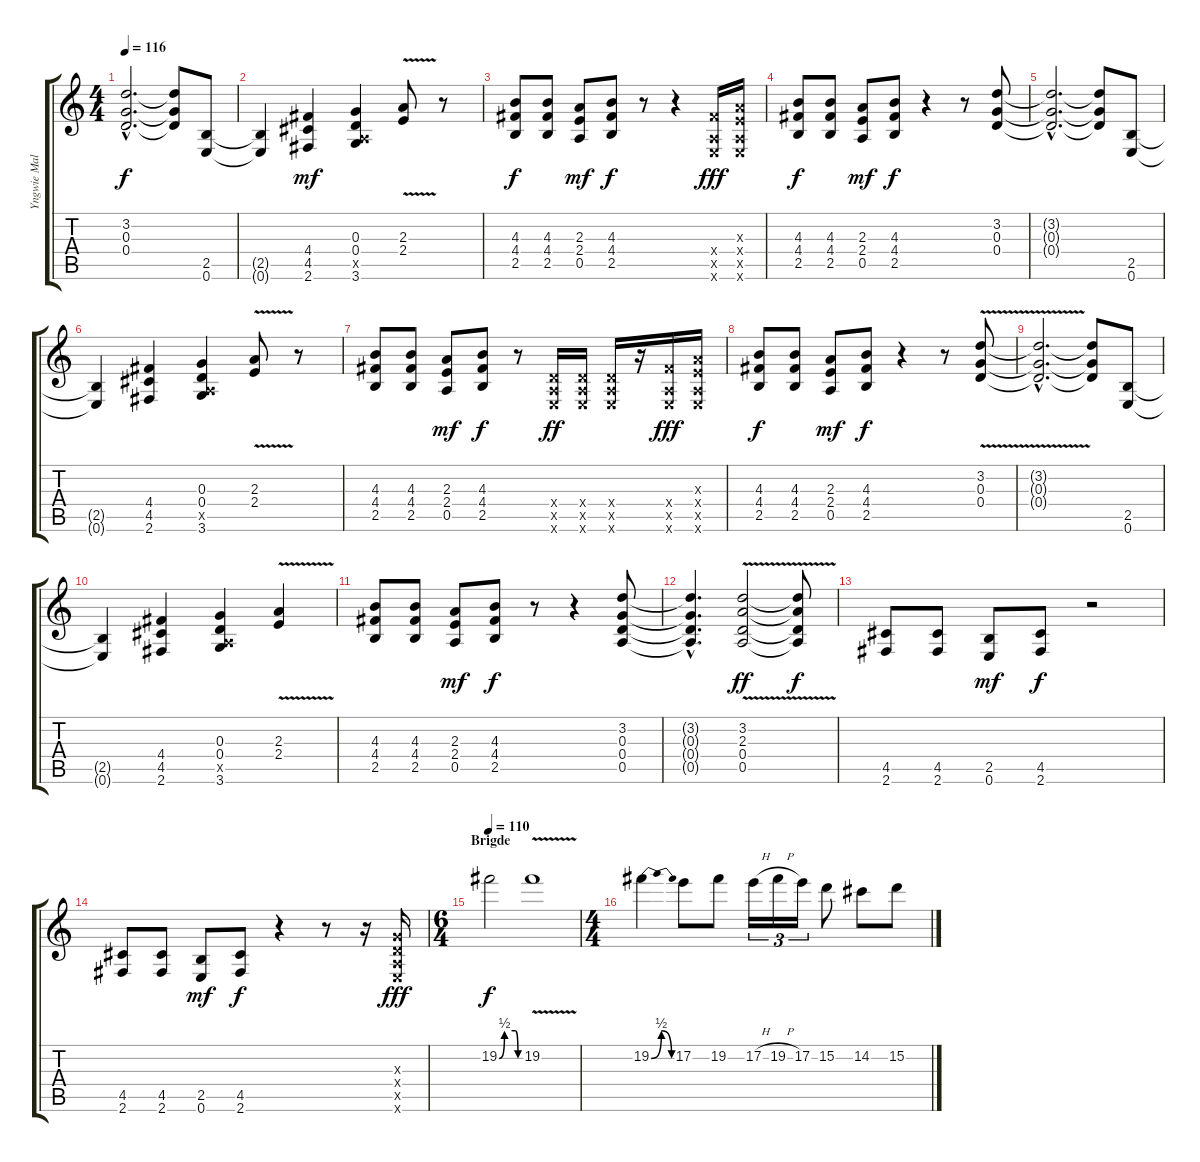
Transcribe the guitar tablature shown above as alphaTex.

\track ("Yngwie Malmsteen" "Yngwie Mal") {instrument overdrivenguitar}
\staff {score tabs}
\tuning (E4 B3 G3 D3 A2 E2) {hide}
\ts (4 4)
\tempo 116
\clef g2
\ks c
(3.2{hac t} 0.3{hac t} 0.4{hac t}).2{d dy f} (3.2{t} 0.3{t} 0.4{t}).8 (2.5 0.6).8 |
(2.5{t} 0.6{t}).4 (4.4 4.5 2.6).4{dy mf} (0.3 0.4 0.5{x} 3.6).4 (2.3{v} 2.4{v}).8 r.8 |
(4.3 4.4 2.5).8{dy f} (4.3 4.4 2.5).8 (2.3 2.4 0.5).8{dy mf} (4.3 4.4 2.5).8{dy f} r.8 r.4 (4.4{x} 0.5{x} 0.6{x}).16{dy fff} (2.3{x} 2.4{x} 0.5{x} 0.6{x}).16 |
(4.3 4.4 2.5).8{dy f} (4.3 4.4 2.5).8 (2.3 2.4 0.5).8{dy mf} (4.3 4.4 2.5).8{dy f} r.4 r.8 (3.2 0.3 0.4).8 |
(3.2{hac t} 0.3{hac t} 0.4{hac t}).2{d} (3.2{t} 0.3{t} 0.4{t}).8 (2.5 0.6).8 |
(2.5{t} 0.6{t}).4 (4.4 4.5 2.6).4 (0.3 0.4 0.5{x} 3.6).4 (2.3{v} 2.4{v}).8 r.8 |
(4.3 4.4 2.5).8 (4.3 4.4 2.5).8 (2.3 2.4 0.5).8{dy mf} (4.3 4.4 2.5).8{dy f} r.8 (0.4{x} 0.5{x} 0.6{x}).16{dy ff} (0.4{x} 0.5{x} 0.6{x}).16 (0.4{x} 0.5{x} 0.6{x}).16 r.16 (4.4{x} 0.5{x} 0.6{x}).16{dy fff} (2.3{x} 2.4{x} 0.5{x} 0.6{x}).16 |
(4.3 4.4 2.5).8{dy f} (4.3 4.4 2.5).8 (2.3 2.4 0.5).8{dy mf} (4.3 4.4 2.5).8{dy f} r.4 r.8 (3.2{v} 0.3{v} 0.4{v}).8 |
(3.2{hac t} 0.3{hac t} 0.4{hac t}).2{d} (3.2{t} 0.3{t} 0.4{t}).8 (2.5 0.6).8 |
(2.5{t} 0.6{t}).4 (4.4 4.5 2.6).4 (0.3 0.4 0.5{x} 3.6).4 (2.3{v} 2.4{v}).4 |
(4.3 4.4 2.5).8 (4.3 4.4 2.5).8 (2.3 2.4 0.5).8{dy mf} (4.3 4.4 2.5).8{dy f} r.8 r.4 (3.2 0.3 0.4 0.5).8 |
(3.2{hac t} 0.3{hac t} 0.4{hac t} 0.5{hac t}).4{d} (3.2 2.3{v} 0.4{v} 0.5{v}).2{dy ff} (3.2{t} 2.3{t} 0.4{t} 0.5{t}).8{dy f} |
(4.5 2.6).8 (4.5 2.6).8 (2.5 0.6).8{dy mf} (4.5 2.6).8{dy f} r.2 |
(4.5 2.6).8 (4.5 2.6).8 (2.5 0.6).8{dy mf} (4.5 2.6).8{dy f} r.4 r.8 r.16 (0.3{x} 0.4{x} 0.5{x} 0.6{x}).16{dy fff} |
\ts (6 4)
\section ("" "Brigde")
\tempo 110
19.2{be (custom 0 0 15 2 45 2 53 0 60 0)}.2{dy f volume 14} 19.2{v}.1 |
\ts (4 4)
19.2{be (bendrelease 0 0 30 2 30 2 60 0)}.4 17.2.8 19.2.8 17.2{h}.16{tu (3 2)} 19.2{h}.16{tu (3 2)} 17.2.16{tu (3 2)} 15.2.8 14.2.8 15.2.8
